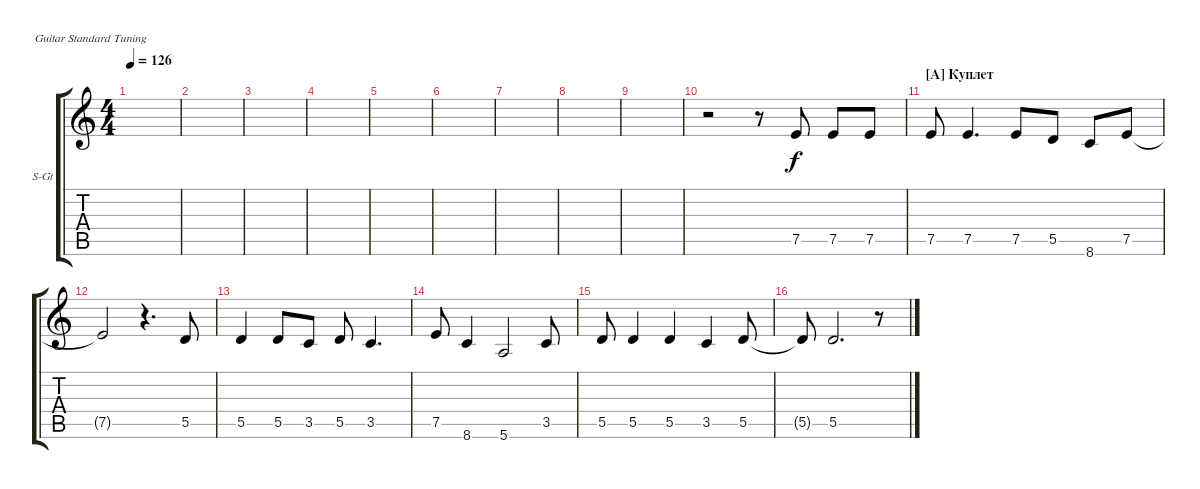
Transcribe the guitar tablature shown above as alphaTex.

\defaultSystemsLayout 4
\bracketExtendMode groupsimilarinstruments
\firstSystemTrackNameOrientation horizontal
\otherSystemsTrackNameOrientation horizontal
\track ("В. Бутусов (Вокал)" "S-Gt") {instrument acousticguitarsteel}
\staff {score tabs}
\tuning (E4 B3 G3 D3 A2 E2)
\ts (4 4)
\tempo 126
\clef g2
\ks c
|
|
|
|
|
|
|
|
|
r.2 r.8 7.5.8 7.5.8 7.5.8 |
\section ("A" "Куплет")
7.5.8 7.5.4{d} 7.5.8 5.5.8 8.6.8 7.5.8 |
7.5{t}.2 r.4{d} 5.5.8 |
5.5.4 5.5.8 3.5.8 5.5.8 3.5.4{d} |
7.5.8 8.6.4 5.6.2 3.5.8 |
5.5.8 5.5.4 5.5.4 3.5.4 5.5.8 |
5.5{t}.8 5.5.2{d} r.8
